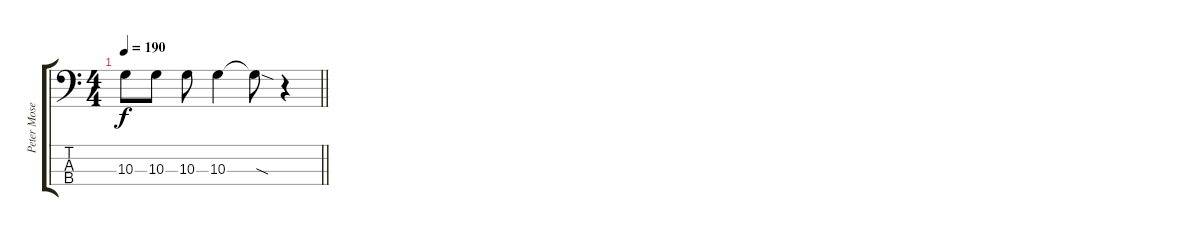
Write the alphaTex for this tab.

\track ("Peter Mosely" "Peter Mose") {instrument electricbassfinger}
\staff {score tabs}
\tuning (G2 D2 A1 E1) {hide}
\ts (4 4)
\tempo 190
\clef f4
\barLineRight lightlight
\ks c
10.3.8{dy f} 10.3.8 10.3.8 10.3.4 10.3{sod t}.8 r.4
